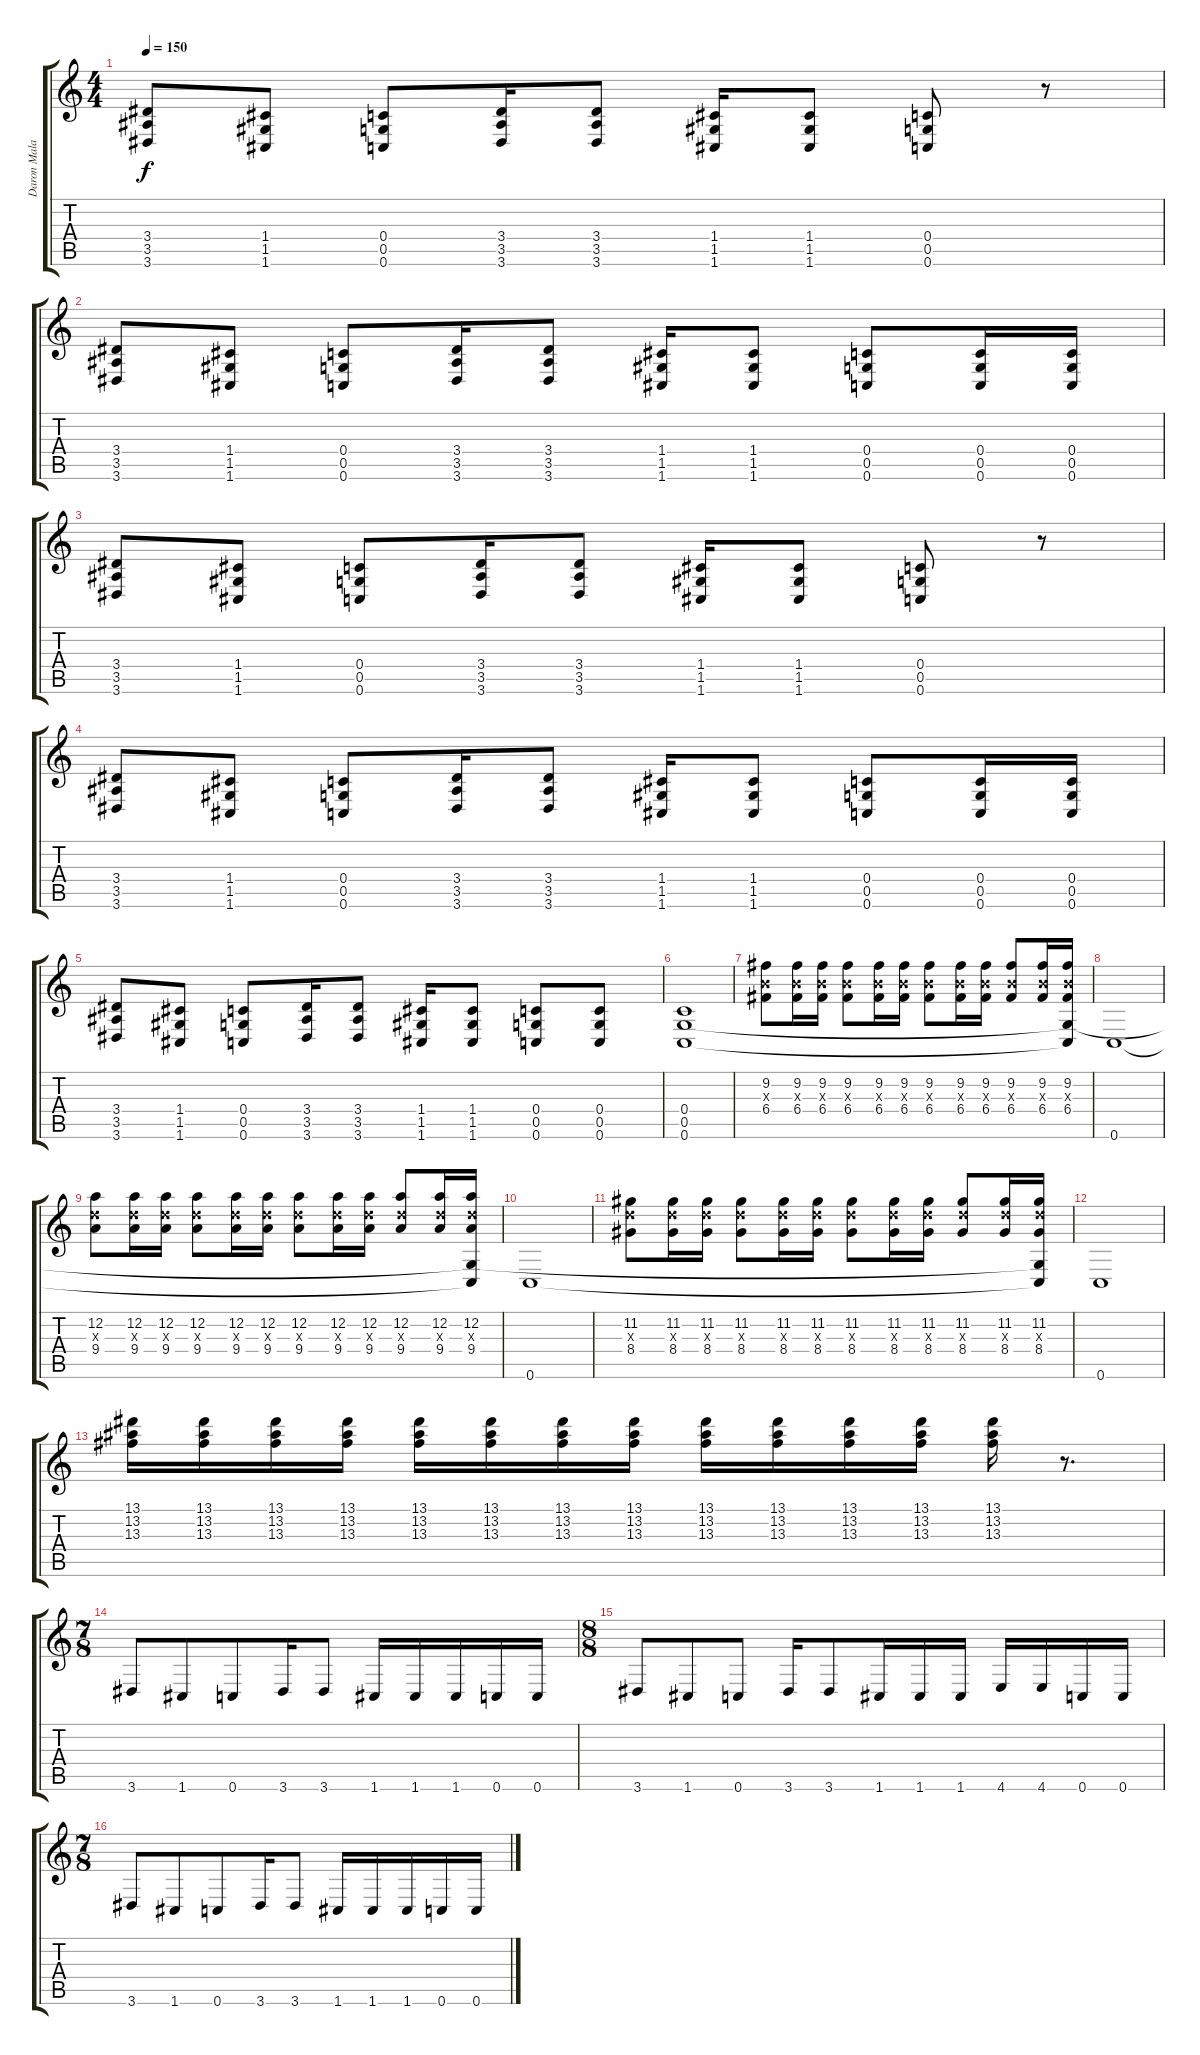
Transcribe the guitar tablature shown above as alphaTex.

\track ("Daron Malakian" "Daron Mala") {instrument overdrivenguitar}
\staff {score tabs}
\tuning (D4 A3 F3 C3 G2 C2) {hide}
\ts (4 4)
\tempo 150
\clef g2
\ks c
(3.4 3.5 3.6).8{dy f} (1.4 1.5 1.6).8 (0.4 0.5 0.6).8 (3.4 3.5 3.6).16 (3.4 3.5 3.6).8 (1.4 1.5 1.6).16 (1.4 1.5 1.6).8 (0.4 0.5 0.6).8 r.8 |
(3.4 3.5 3.6).8{instrument distortionguitar} (1.4 1.5 1.6).8 (0.4 0.5 0.6).8 (3.4 3.5 3.6).16 (3.4 3.5 3.6).8 (1.4 1.5 1.6).16 (1.4 1.5 1.6).8 (0.4 0.5 0.6).8 (0.4 0.5 0.6).16 (0.4 0.5 0.6).16 |
(3.4 3.5 3.6).8 (1.4 1.5 1.6).8 (0.4 0.5 0.6).8 (3.4 3.5 3.6).16 (3.4 3.5 3.6).8 (1.4 1.5 1.6).16 (1.4 1.5 1.6).8 (0.4 0.5 0.6).8 r.8 |
(3.4 3.5 3.6).8{instrument distortionguitar} (1.4 1.5 1.6).8 (0.4 0.5 0.6).8 (3.4 3.5 3.6).16 (3.4 3.5 3.6).8 (1.4 1.5 1.6).16 (1.4 1.5 1.6).8 (0.4 0.5 0.6).8 (0.4 0.5 0.6).16 (0.4 0.5 0.6).16 |
(3.4 3.5 3.6).8 (1.4 1.5 1.6).8 (0.4 0.5 0.6).8 (3.4 3.5 3.6).16 (3.4 3.5 3.6).8 (1.4 1.5 1.6).16 (1.4 1.5 1.6).8 (0.4 0.5 0.6).8 (0.4 0.5 0.6).8 |
(0.4 0.5 0.6).1 |
(9.2 6.3{x} 6.4).8 (9.2 6.3{x} 6.4).16 (9.2 6.3{x} 6.4).16 (9.2 6.3{x} 6.4).8 (9.2 6.3{x} 6.4).16 (9.2 6.3{x} 6.4).16 (9.2 6.3{x} 6.4).8 (9.2 6.3{x} 6.4).16 (9.2 6.3{x} 6.4).16 (9.2 6.3{x} 6.4).8 (9.2 6.3{x} 6.4).16 (9.2 6.3{x} 6.4 0.5{t} 0.6{t}).16 |
0.6.1 |
(12.2 9.3{x} 9.4).8 (12.2 9.3{x} 9.4).16 (12.2 9.3{x} 9.4).16 (12.2 9.3{x} 9.4).8 (12.2 9.3{x} 9.4).16 (12.2 9.3{x} 9.4).16 (12.2 9.3{x} 9.4).8 (12.2 9.3{x} 9.4).16 (12.2 9.3{x} 9.4).16 (12.2 9.3{x} 9.4).8 (12.2 9.3{x} 9.4).16 (12.2 9.3{x} 9.4 0.5{t} 0.6{t}).16 |
0.6.1 |
(11.2 9.3{x} 8.4).8 (11.2 9.3{x} 8.4).16 (11.2 9.3{x} 8.4).16 (11.2 9.3{x} 8.4).8 (11.2 9.3{x} 8.4).16 (11.2 9.3{x} 8.4).16 (11.2 9.3{x} 8.4).8 (11.2 9.3{x} 8.4).16 (11.2 9.3{x} 8.4).16 (11.2 9.3{x} 8.4).8 (11.2 9.3{x} 8.4).16 (11.2 9.3{x} 8.4 0.5{t} 0.6{t}).16 |
0.6.1 |
(13.1 13.2 13.3).16 (13.1 13.2 13.3).16 (13.1 13.2 13.3).16 (13.1 13.2 13.3).16 (13.1 13.2 13.3).16 (13.1 13.2 13.3).16 (13.1 13.2 13.3).16 (13.1 13.2 13.3).16 (13.1 13.2 13.3).16 (13.1 13.2 13.3).16 (13.1 13.2 13.3).16 (13.1 13.2 13.3).16 (13.1 13.2 13.3).16 r.8{d} |
\ts (7 8)
3.6.8{volume 12 instrument distortionguitar} 1.6.8 0.6.8 3.6.16 3.6.8 1.6.16 1.6.16 1.6.16 0.6.16 0.6.16 |
\ts (8 8)
3.6.8 1.6.8 0.6.8 3.6.16 3.6.8 1.6.16 1.6.16 1.6.16 4.6.16 4.6.16 0.6.16 0.6.16 |
\ts (7 8)
3.6.8{volume 12 instrument distortionguitar} 1.6.8 0.6.8 3.6.16 3.6.8 1.6.16 1.6.16 1.6.16 0.6.16 0.6.16
